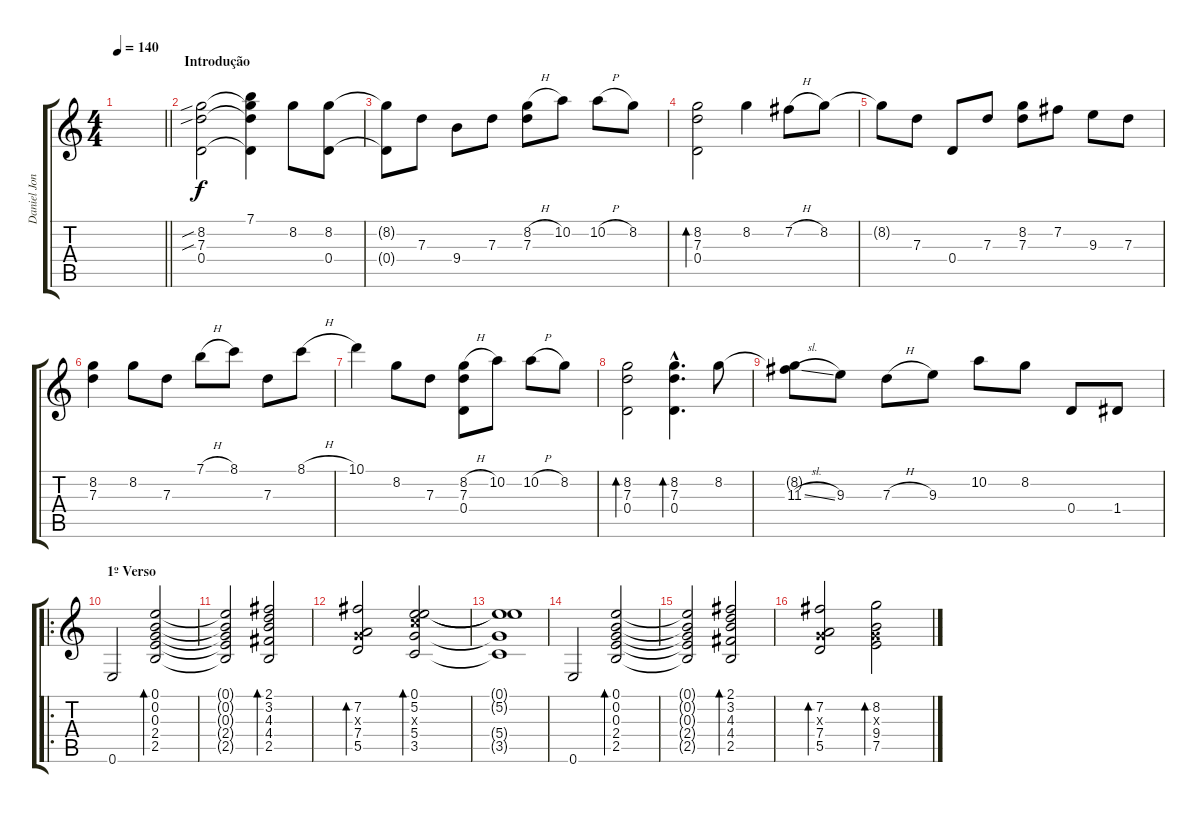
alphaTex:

\track ("Daniel Jonhs (Clean)" "Daniel Jon") {instrument electricguitarjazz}
\staff {score tabs}
\tuning (E4 B3 G3 D3 A2 E2) {hide}
\ts (4 4)
\tempo 140
\clef g2
\barLineRight lightlight
\ks c
|
\section ("" "Introdução")
(8.2{sib} 7.3{sib} 0.4).2 (7.1 8.2{t} 7.3{t} 0.4{t}).4 8.2.8 (8.2 0.4).8 |
(8.2{t} 0.4{t}).8 7.3.8 9.4.8 7.3.8 (8.2{h} 7.3).8 10.2.8 10.2{h}.8 8.2.8 |
(8.2 7.3 0.4).2{bd 120} 8.2.4 7.2{h}.8 8.2.8 |
8.2{t}.8 7.3.8 0.4.8 7.3.8 (8.2 7.3).8 7.2.8 9.3.8 7.3.8 |
(8.2 7.3).4 8.2.8 7.3.8 7.1{h}.8 8.1.8 7.3.8 8.1{h}.8 |
10.1.4 8.2.8 7.3.8 (8.2{h} 7.3 0.4).8 10.2.8 10.2{h}.8 8.2.8 |
(8.2 7.3 0.4).2{bd 120} (8.2{hac} 7.3{hac} 0.4{hac}).4{d bd 60} 8.2.8 |
(8.2{t} 11.3{sl}).8 9.3.8 7.3{h}.8 9.3.8 10.2.8 8.2.8 0.4.8 1.4.8 |
\ro
\section ("" "1º Verso")
0.6.2 (0.1 0.2 0.3 2.4 2.5).2{bd 240} |
(0.1{t} 0.2{t} 0.3{t} 2.4{t} 2.5{t}).2 (2.1 3.2 4.3 4.4 2.5).2{bd 240} |
(7.2 0.3{x} 7.4 5.5).2{bd 240} (0.1 5.2 5.3{x} 5.4 3.5).2{bd 240} |
(0.1{t} 5.2{t} 5.4{t} 3.5{t}).1 |
0.6.2 (0.1 0.2 0.3 2.4 2.5).2{bd 240} |
(0.1{t} 0.2{t} 0.3{t} 2.4{t} 2.5{t}).2 (2.1 3.2 4.3 4.4 2.5).2{bd 240} |
(7.2 0.3{x} 7.4 5.5).2{bd 240} (8.2 0.3{x} 9.4 7.5).2{bd 240}
